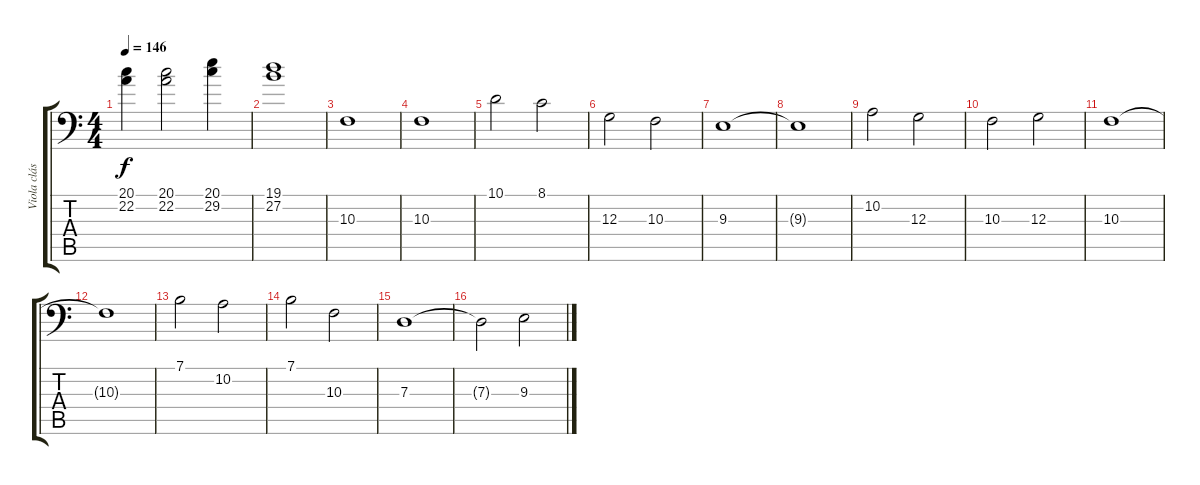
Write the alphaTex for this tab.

\track ("Viola clássica" "Viola clás") {instrument viola}
\staff {score tabs}
\tuning (E3 B2 G2 D2 A1 E1) {hide}
\ts (4 4)
\tempo 146
\clef f4
\ks c
(20.1 22.2).4{dy f} (20.1 22.2).2 (20.1 29.2).4 |
(19.1 27.2).1 |
10.3.1 |
10.3.1 |
10.1.2 8.1.2 |
12.3.2 10.3.2 |
9.3.1 |
9.3{t}.1 |
10.2.2 12.3.2 |
10.3.2 12.3.2 |
10.3.1 |
10.3{t}.1 |
7.1.2 10.2.2 |
7.1.2 10.3.2 |
7.3.1 |
7.3{t}.2 9.3.2
